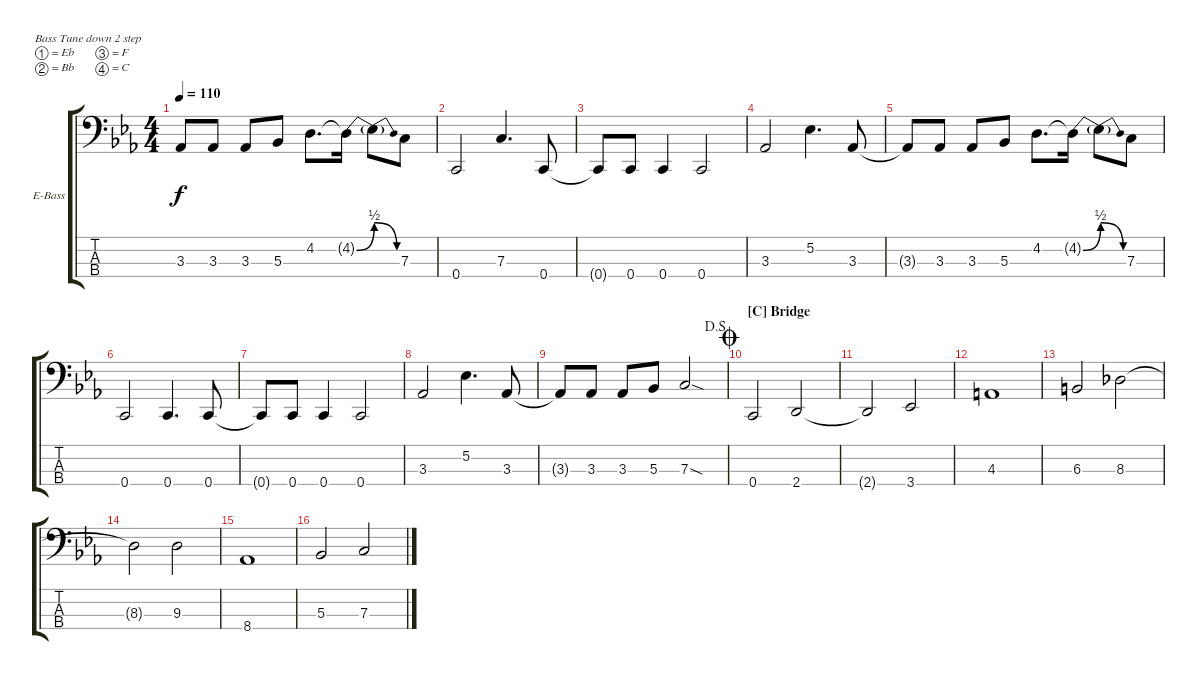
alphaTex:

\defaultSystemsLayout 4
\bracketExtendMode groupsimilarinstruments
\firstSystemTrackNameOrientation horizontal
\otherSystemsTrackNameOrientation horizontal
\track ("Electric Bass" "E-Bass") {instrument electricbassfinger}
\staff {score tabs}
\tuning (Eb2 Bb1 F1 C1)
\ts (4 4)
\tempo 110
\clef f4
\ks cminor
3.3{t}.8{dy f} 3.3.8 3.3.8 5.3.8 4.2.8{d} 4.2{be (bend 0 0 32.4 2) t}.16 4.2{be (release 0 2 27 0) t}.8 7.3.8 |
0.4.2 7.3.4{d} 0.4.8 |
0.4{t}.8 0.4.8 0.4.4 0.4.2 |
3.3.2 5.2.4{d} 3.3.8 |
3.3{t}.8 3.3.8 3.3.8 5.3.8 4.2.8{d} 4.2{be (bend 0 0 32.4 2) t}.16 4.2{be (release 0 2 27 0) t}.8 7.3.8 |
0.4.2 0.4.4{d} 0.4.8 |
0.4{t}.8 0.4.8 0.4.4 0.4.2 |
3.3.2 5.2.4{d} 3.3.8 |
\jump dalsegno
3.3{t}.8 3.3.8 3.3.8 5.3.8 7.3{sod}.2 |
\section ("C" "Bridge")
\jump coda
0.4.2 2.4.2 |
2.4{t}.2 3.4.2 |
4.3.1 |
6.3.2 8.3.2 |
8.3{t}.2 9.3.2 |
8.4.1 |
5.3.2 7.3.2
